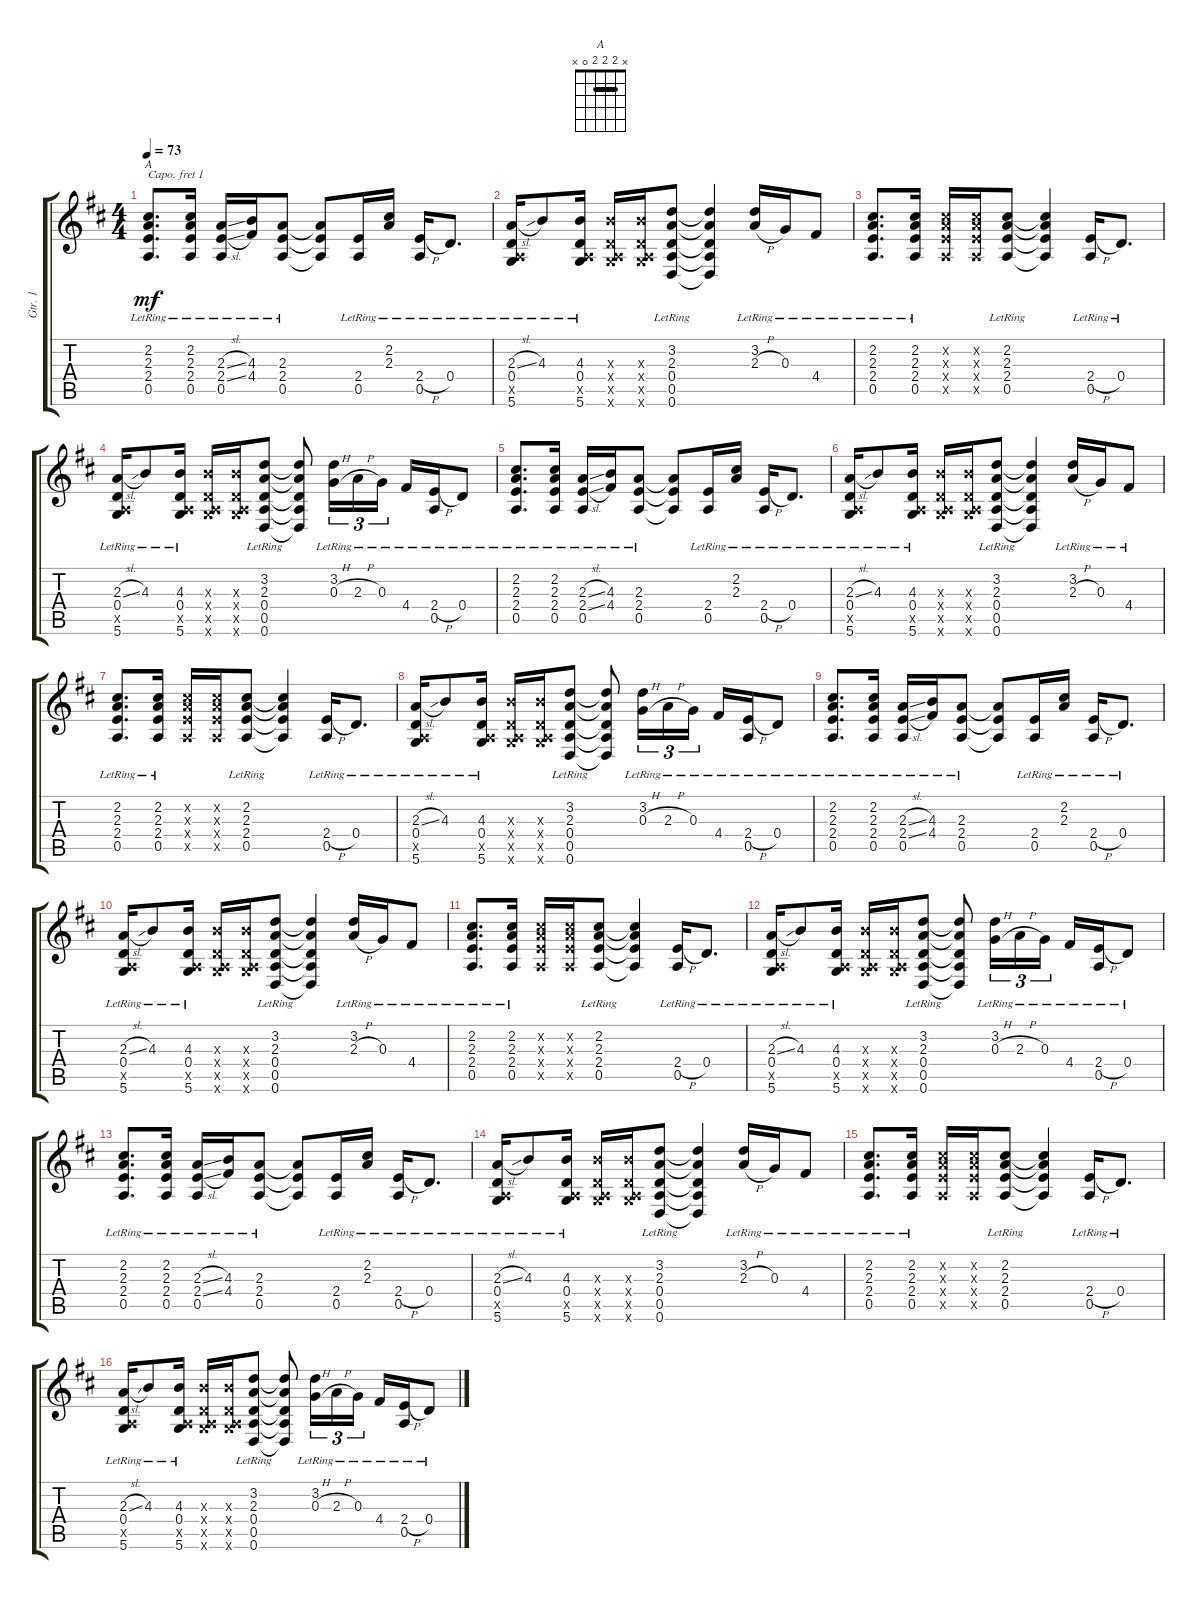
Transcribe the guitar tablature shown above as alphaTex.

\track ("Gtr. 1" "Gtr. 1") {instrument acousticguitarsteel}
\staff {score tabs}
\capo 1
\tuning (Eb4 Bb3 Gb3 Db3 Ab2 Db2) {hide}
\chord ("A" x 2 2 2 0 x) {barre 2}
\ts (4 4)
\tempo 73
\clef g2
\ks d
(2.2{lr} 2.3{lr} 2.4{lr} 0.5{lr}).8{d ch "A" dy mf} (2.2{lr} 2.3{lr} 2.4{lr} 0.5{lr}).16 (2.3{sl lr} 2.4{sl lr} 0.5{lr}).16 (4.3{lr} 4.4{lr}).16 (2.3{lr} 2.4{lr} 0.5{lr}).8 (2.3{t} 2.4{t} 0.5{t}).8 (2.4{lr} 0.5{lr}).16 (2.2{lr} 2.3{lr}).16 (2.4{h lr} 0.5{lr}).16 0.4{lr}.8{d} |
(2.3{sl lr} 0.4{lr} 0.5{x} 5.6{lr}).16 4.3{lr}.8 (4.3{lr} 0.4{lr} 0.5{x} 5.6{lr}).16 (4.3{x} 0.4{x} 0.5{x} 5.6{x}).16 (4.3{x} 0.4{x} 0.5{x} 5.6{x}).16 (3.2{lr} 2.3{lr} 0.4{lr} 0.5{lr} 0.6{lr}).8 (3.2{t} 2.3{t} 0.4{t} 0.5{t} 0.6{t}).4 (3.2{lr} 2.3{h lr}).16 0.3{lr}.16 4.4{lr}.8 |
(2.2{lr} 2.3{lr} 2.4{lr} 0.5{lr}).8{d} (2.2{lr} 2.3{lr} 2.4{lr} 0.5{lr}).16 (2.2{x} 2.3{x} 2.4{x} 0.5{x}).16 (2.2{x} 2.3{x} 2.4{x} 0.5{x}).16 (2.2{lr} 2.3{lr} 2.4{lr} 0.5{lr}).8 (2.2{t} 2.3{t} 2.4{t} 0.5{t}).4 (2.4{h lr} 0.5{lr}).16 0.4{lr}.8{d} |
(2.3{sl lr} 0.4{lr} 0.5{x} 5.6{lr}).16 4.3{lr}.8 (4.3{lr} 0.4{lr} 0.5{x} 5.6{lr}).16 (4.3{x} 0.4{x} 0.5{x} 5.6{x}).16 (4.3{x} 0.4{x} 0.5{x} 5.6{x}).16 (3.2{lr} 2.3{lr} 0.4{lr} 0.5{lr} 0.6{lr}).8 (3.2{t} 2.3{t} 0.4{t} 0.5{t} 0.6{t}).8 (3.2{lr} 0.3{h lr}).16{tu (3 2)} 2.3{h lr}.16{tu (3 2)} 0.3{lr}.16{tu (3 2)} 4.4{lr}.16 (2.4{h lr} 0.5{lr}).16 0.4{lr}.8 |
(2.2{lr} 2.3{lr} 2.4{lr} 0.5{lr}).8{d} (2.2{lr} 2.3{lr} 2.4{lr} 0.5{lr}).16 (2.3{sl lr} 2.4{sl lr} 0.5{lr}).16 (4.3{lr} 4.4{lr}).16 (2.3{lr} 2.4{lr} 0.5{lr}).8 (2.3{t} 2.4{t} 0.5{t}).8 (2.4{lr} 0.5{lr}).16 (2.2{lr} 2.3{lr}).16 (2.4{h lr} 0.5{lr}).16 0.4{lr}.8{d} |
(2.3{sl lr} 0.4{lr} 0.5{x} 5.6{lr}).16 4.3{lr}.8 (4.3{lr} 0.4{lr} 0.5{x} 5.6{lr}).16 (4.3{x} 0.4{x} 0.5{x} 5.6{x}).16 (4.3{x} 0.4{x} 0.5{x} 5.6{x}).16 (3.2{lr} 2.3{lr} 0.4{lr} 0.5{lr} 0.6{lr}).8 (3.2{t} 2.3{t} 0.4{t} 0.5{t} 0.6{t}).4 (3.2{lr} 2.3{h lr}).16 0.3{lr}.16 4.4{lr}.8 |
(2.2{lr} 2.3{lr} 2.4{lr} 0.5{lr}).8{d} (2.2{lr} 2.3{lr} 2.4{lr} 0.5{lr}).16 (2.2{x} 2.3{x} 2.4{x} 0.5{x}).16 (2.2{x} 2.3{x} 2.4{x} 0.5{x}).16 (2.2{lr} 2.3{lr} 2.4{lr} 0.5{lr}).8 (2.2{t} 2.3{t} 2.4{t} 0.5{t}).4 (2.4{h lr} 0.5{lr}).16 0.4{lr}.8{d} |
(2.3{sl lr} 0.4{lr} 0.5{x} 5.6{lr}).16 4.3{lr}.8 (4.3{lr} 0.4{lr} 0.5{x} 5.6{lr}).16 (4.3{x} 0.4{x} 0.5{x} 5.6{x}).16 (4.3{x} 0.4{x} 0.5{x} 5.6{x}).16 (3.2{lr} 2.3{lr} 0.4{lr} 0.5{lr} 0.6{lr}).8 (3.2{t} 2.3{t} 0.4{t} 0.5{t} 0.6{t}).8 (3.2{lr} 0.3{h lr}).16{tu (3 2)} 2.3{h lr}.16{tu (3 2)} 0.3{lr}.16{tu (3 2)} 4.4{lr}.16 (2.4{h lr} 0.5{lr}).16 0.4{lr}.8 |
(2.2{lr} 2.3{lr} 2.4{lr} 0.5{lr}).8{d} (2.2{lr} 2.3{lr} 2.4{lr} 0.5{lr}).16 (2.3{sl lr} 2.4{sl lr} 0.5{lr}).16 (4.3{lr} 4.4{lr}).16 (2.3{lr} 2.4{lr} 0.5{lr}).8 (2.3{t} 2.4{t} 0.5{t}).8 (2.4{lr} 0.5{lr}).16 (2.2{lr} 2.3{lr}).16 (2.4{h lr} 0.5{lr}).16 0.4{lr}.8{d} |
(2.3{sl lr} 0.4{lr} 0.5{x} 5.6{lr}).16 4.3{lr}.8 (4.3{lr} 0.4{lr} 0.5{x} 5.6{lr}).16 (4.3{x} 0.4{x} 0.5{x} 5.6{x}).16 (4.3{x} 0.4{x} 0.5{x} 5.6{x}).16 (3.2{lr} 2.3{lr} 0.4{lr} 0.5{lr} 0.6{lr}).8 (3.2{t} 2.3{t} 0.4{t} 0.5{t} 0.6{t}).4 (3.2{lr} 2.3{h lr}).16 0.3{lr}.16 4.4{lr}.8 |
(2.2{lr} 2.3{lr} 2.4{lr} 0.5{lr}).8{d} (2.2{lr} 2.3{lr} 2.4{lr} 0.5{lr}).16 (2.2{x} 2.3{x} 2.4{x} 0.5{x}).16 (2.2{x} 2.3{x} 2.4{x} 0.5{x}).16 (2.2{lr} 2.3{lr} 2.4{lr} 0.5{lr}).8 (2.2{t} 2.3{t} 2.4{t} 0.5{t}).4 (2.4{h lr} 0.5{lr}).16 0.4{lr}.8{d} |
(2.3{sl lr} 0.4{lr} 0.5{x} 5.6{lr}).16 4.3{lr}.8 (4.3{lr} 0.4{lr} 0.5{x} 5.6{lr}).16 (4.3{x} 0.4{x} 0.5{x} 5.6{x}).16 (4.3{x} 0.4{x} 0.5{x} 5.6{x}).16 (3.2{lr} 2.3{lr} 0.4{lr} 0.5{lr} 0.6{lr}).8 (3.2{t} 2.3{t} 0.4{t} 0.5{t} 0.6{t}).8 (3.2{lr} 0.3{h lr}).16{tu (3 2)} 2.3{h lr}.16{tu (3 2)} 0.3{lr}.16{tu (3 2)} 4.4{lr}.16 (2.4{h lr} 0.5{lr}).16 0.4{lr}.8 |
(2.2{lr} 2.3{lr} 2.4{lr} 0.5{lr}).8{d} (2.2{lr} 2.3{lr} 2.4{lr} 0.5{lr}).16 (2.3{sl lr} 2.4{sl lr} 0.5{lr}).16 (4.3{lr} 4.4{lr}).16 (2.3{lr} 2.4{lr} 0.5{lr}).8 (2.3{t} 2.4{t} 0.5{t}).8 (2.4{lr} 0.5{lr}).16 (2.2{lr} 2.3{lr}).16 (2.4{h lr} 0.5{lr}).16 0.4{lr}.8{d} |
(2.3{sl lr} 0.4{lr} 0.5{x} 5.6{lr}).16 4.3{lr}.8 (4.3{lr} 0.4{lr} 0.5{x} 5.6{lr}).16 (4.3{x} 0.4{x} 0.5{x} 5.6{x}).16 (4.3{x} 0.4{x} 0.5{x} 5.6{x}).16 (3.2{lr} 2.3{lr} 0.4{lr} 0.5{lr} 0.6{lr}).8 (3.2{t} 2.3{t} 0.4{t} 0.5{t} 0.6{t}).4 (3.2{lr} 2.3{h lr}).16 0.3{lr}.16 4.4{lr}.8 |
(2.2{lr} 2.3{lr} 2.4{lr} 0.5{lr}).8{d} (2.2{lr} 2.3{lr} 2.4{lr} 0.5{lr}).16 (2.2{x} 2.3{x} 2.4{x} 0.5{x}).16 (2.2{x} 2.3{x} 2.4{x} 0.5{x}).16 (2.2{lr} 2.3{lr} 2.4{lr} 0.5{lr}).8 (2.2{t} 2.3{t} 2.4{t} 0.5{t}).4 (2.4{h lr} 0.5{lr}).16 0.4{lr}.8{d} |
(2.3{sl lr} 0.4{lr} 0.5{x} 5.6{lr}).16 4.3{lr}.8 (4.3{lr} 0.4{lr} 0.5{x} 5.6{lr}).16 (4.3{x} 0.4{x} 0.5{x} 5.6{x}).16 (4.3{x} 0.4{x} 0.5{x} 5.6{x}).16 (3.2{lr} 2.3{lr} 0.4{lr} 0.5{lr} 0.6{lr}).8 (3.2{t} 2.3{t} 0.4{t} 0.5{t} 0.6{t}).8 (3.2{lr} 0.3{h lr}).16{tu (3 2)} 2.3{h lr}.16{tu (3 2)} 0.3{lr}.16{tu (3 2)} 4.4{lr}.16 (2.4{h lr} 0.5{lr}).16 0.4{lr}.8
